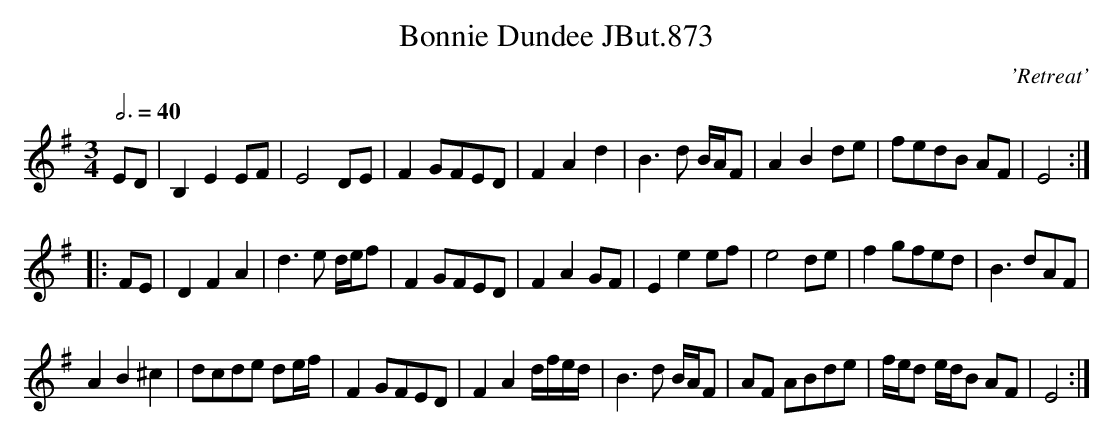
X:1
T:Bonnie Dundee JBut.873
Q:3/4=40
C:'Retreat'
M:3/4
L:1/8
K:G
ED|B,2 E2 EF|E4 DE|F2 GFED|F2 A2 d2|B3 d B/A/F|A2 B2 de|fedB AF|E4:|
|:FE|D2 F2 A2|d3 e d/e/f|F2 GFED|F2 A2 GF|E2 e2 ef|e4 de|f2 gfed|B3 dAF|
A2 B2 ^c2|dcde de/f/|F2 GFED|F2 A2 d/f/e/d/|B3 d B/A/F|AF ABde|f/e/d e/d/B AF|E4:|
